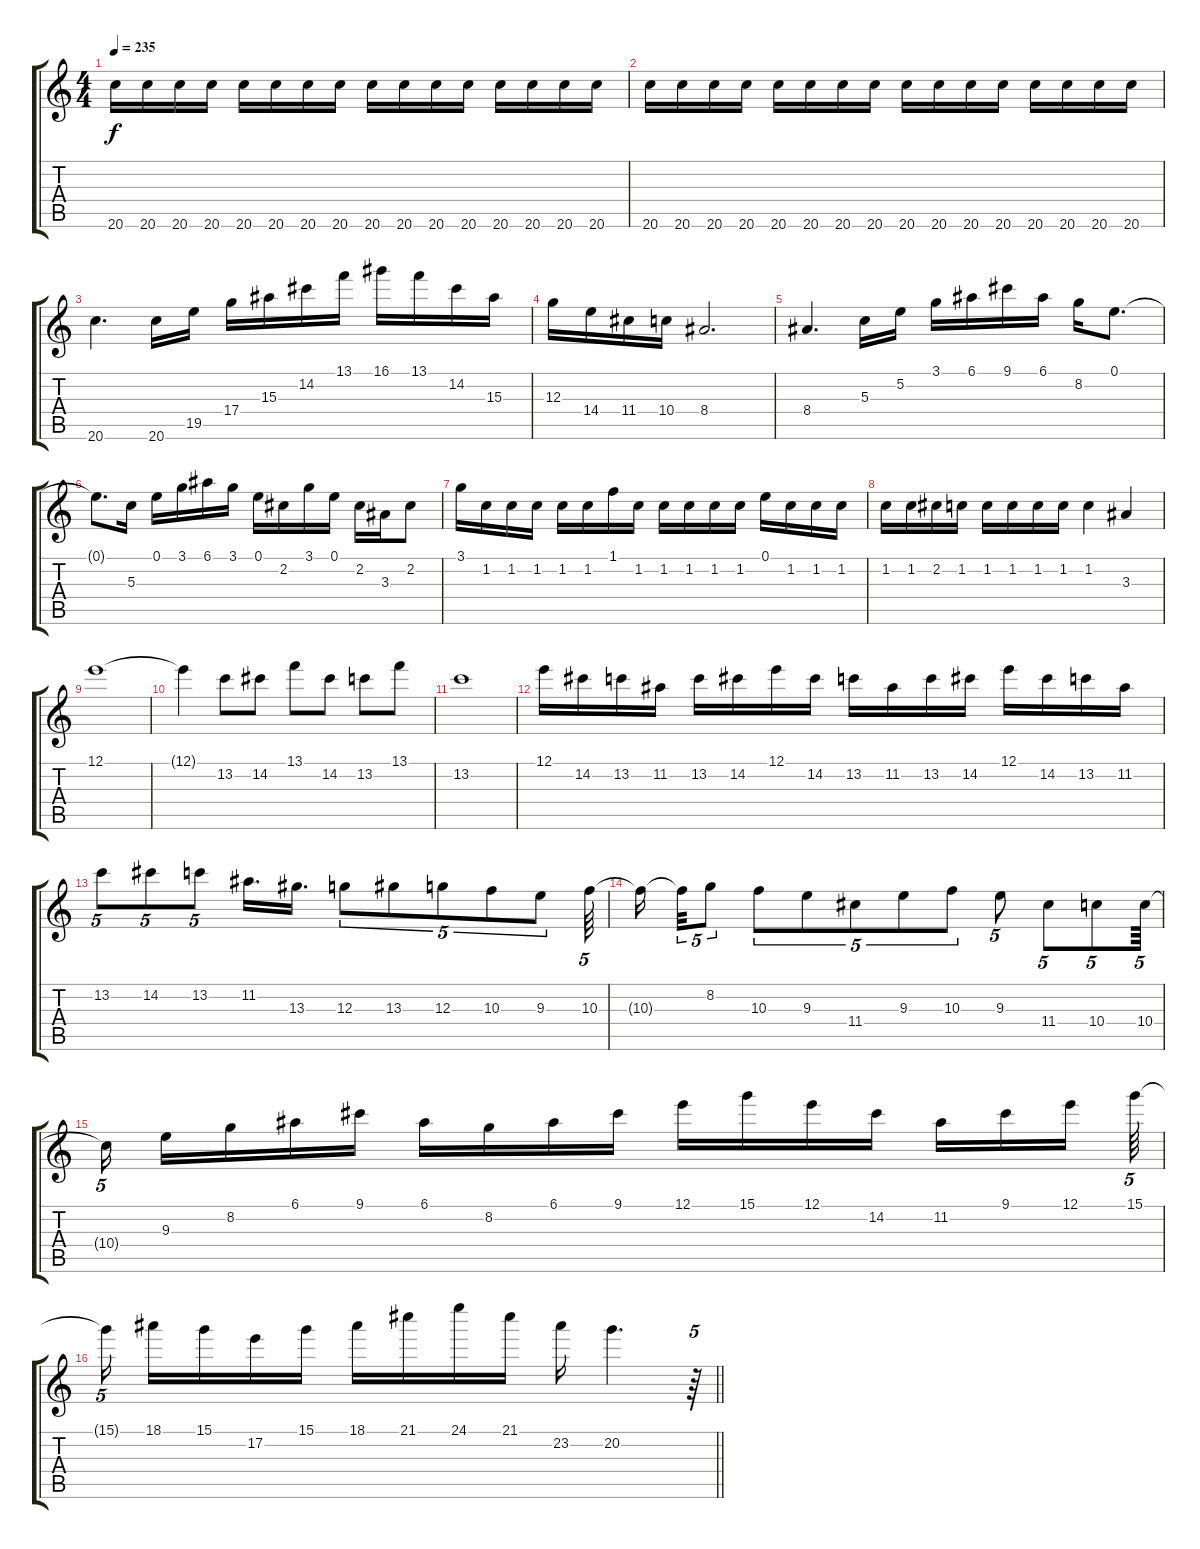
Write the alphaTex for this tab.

\track "" {instrument overdrivenguitar}
\staff {score tabs}
\tuning (E4 B3 G3 D3 A2 E2) {hide}
\ts (4 4)
\tempo 235
\clef g2
\ks c
20.6.16{dy f} 20.6.16 20.6.16 20.6.16 20.6.16 20.6.16 20.6.16 20.6.16 20.6.16 20.6.16 20.6.16 20.6.16 20.6.16 20.6.16 20.6.16 20.6.16 |
20.6.16 20.6.16 20.6.16 20.6.16 20.6.16 20.6.16 20.6.16 20.6.16 20.6.16 20.6.16 20.6.16 20.6.16 20.6.16 20.6.16 20.6.16 20.6.16 |
20.6.4{d} 20.6.16 19.5.16 17.4.16 15.3.16 14.2.16 13.1.16 16.1.16 13.1.16 14.2.16 15.3.16 |
12.3.16 14.4.16 11.4.16 10.4.16 8.4.2{d} |
8.4.4{d} 5.3.16 5.2.16 3.1.16 6.1.16 9.1.16 6.1.16 8.2.16 0.1.8{d} |
0.1{t}.8{d} 5.3.16 0.1.16 3.1.16 6.1.16 3.1.16 0.1.16 2.2.16 3.1.16 0.1.16 2.2.16 3.3.16 2.2.8 |
3.1.16 1.2.16 1.2.16 1.2.16 1.2.16 1.2.16 1.1.16 1.2.16 1.2.16 1.2.16 1.2.16 1.2.16 0.1.16 1.2.16 1.2.16 1.2.16 |
1.2.16 1.2.16 2.2.16 1.2.16 1.2.16 1.2.16 1.2.16 1.2.16 1.2.4 3.3.4 |
12.1.1 |
12.1{t}.4 13.2.8 14.2.8 13.1.8 14.2.8 13.2.8 13.1.8 |
13.2.1 |
12.1.16 14.2.16 13.2.16 11.2.16 13.2.16 14.2.16 12.1.16 14.2.16 13.2.16 11.2.16 13.2.16 14.2.16 12.1.16 14.2.16 13.2.16 11.2.16 |
13.2.8{tu (5 4)} 14.2.8{tu (5 4)} 13.2.8{tu (5 4)} 11.2.16{d} 13.3.16{d} 12.3.8{tu (5 4)} 13.3.8{tu (5 4)} 12.3.8{tu (5 4)} 10.3.8{tu (5 4)} 9.3.8{tu (5 4)} 10.3.64{tu (5 4)} |
10.3{t}.16{beam splitsecondary} 10.3{t}.32{tu (5 4)} 8.2.8{tu (5 4)} 10.3.8{tu (5 4)} 9.3.8{tu (5 4)} 11.4.8{tu (5 4)} 9.3.8{tu (5 4)} 10.3.8{tu (5 4)} 9.3.8{tu (5 4)} 11.4.8{tu (5 4)} 10.4.8{tu (5 4)} 10.4.64{tu (5 4)} |
10.4{t}.16{tu (5 4) beam splitsecondary} 9.3.16 8.2.16 6.1.16 9.1.16 6.1.16 8.2.16 6.1.16 9.1.16 12.1.16 15.1.16 12.1.16 14.2.16 11.2.16 9.1.16 12.1.16{beam splitsecondary} 15.1.64{tu (5 4)} |
\barLineRight lightlight
15.1{t}.16{tu (5 4) beam splitsecondary} 18.1.16 15.1.16 17.2.16 15.1.16 18.1.16 21.1.16 24.1.16 21.1.16 23.2.16 20.2.4{d} r.64{tu (5 4)}
